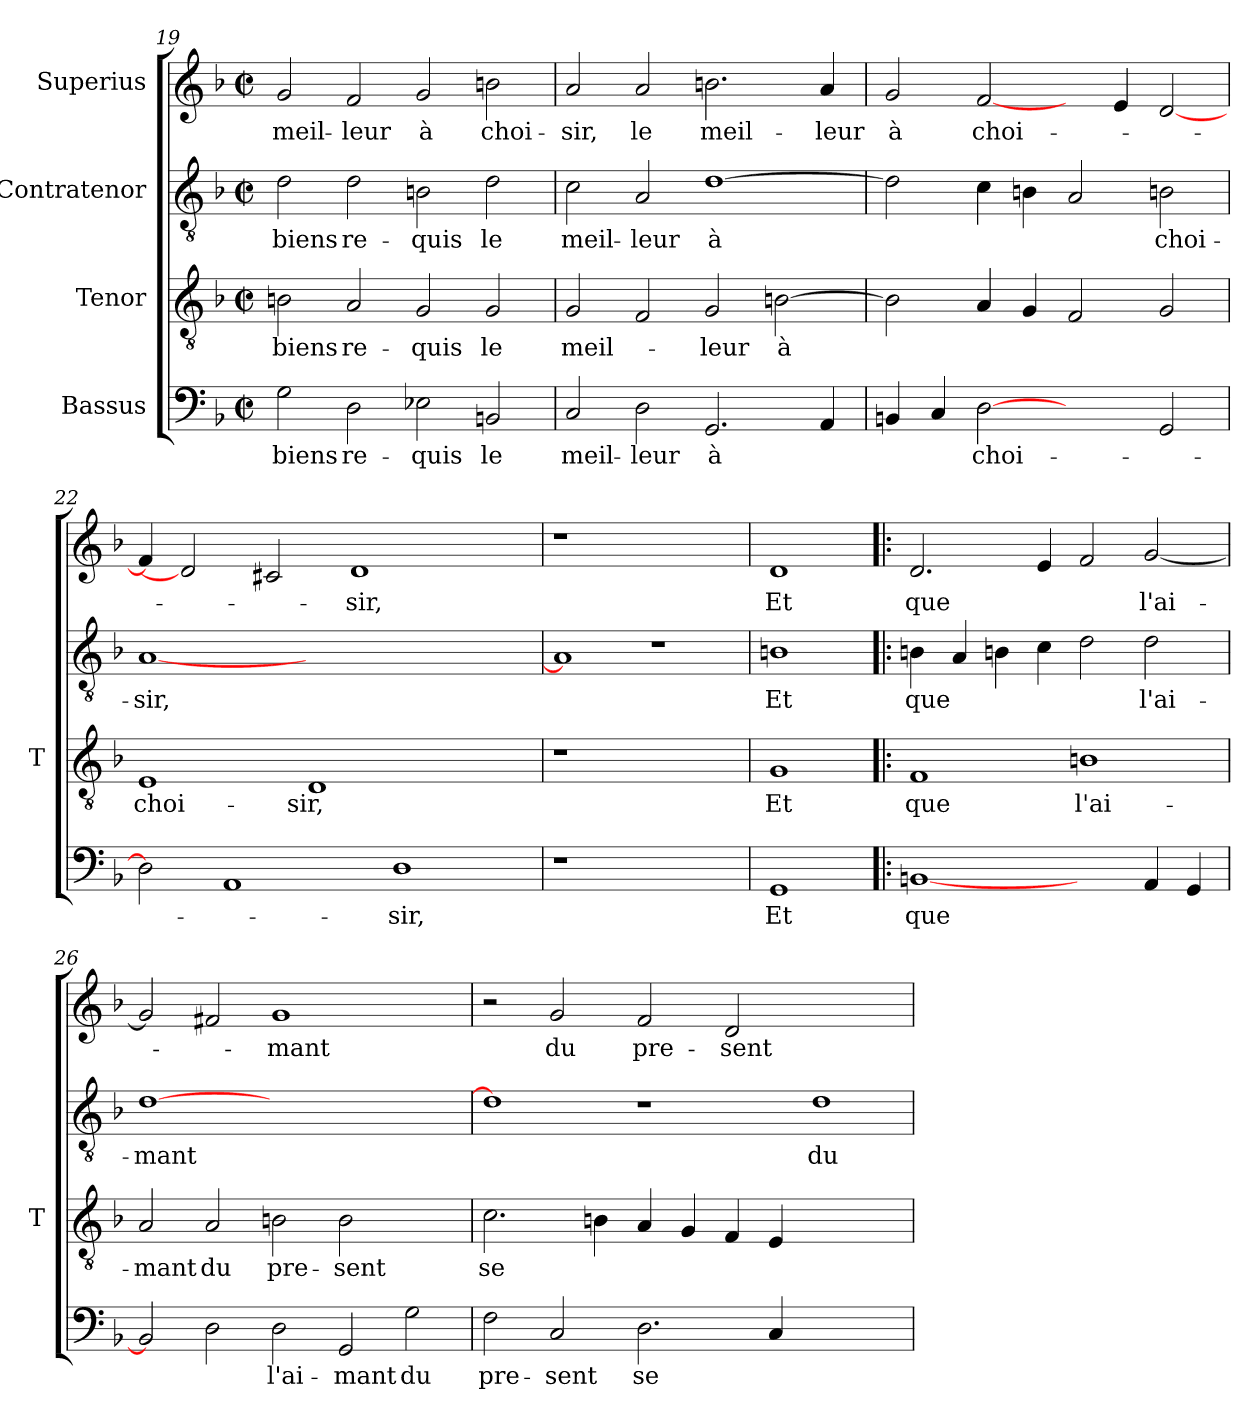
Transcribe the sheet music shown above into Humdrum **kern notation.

**kern	**text	**kern	**text	**kern	**text	**kern	**text
*part4	*part4	*part3	*part3	*part2	*part2	*part1	*part1
*staff4	*staff4	*staff3	*staff3	*staff2	*staff2	*staff1	*staff1
*I"Bassus	*	*I"Tenor	*	*I"Contratenor	*	*I"Superius	*
*	*	*I'T	*	*	*	*	*
*clefF4	*	*clefGv2	*	*clefGv2	*	*clefG2	*
*k[b-]	*	*k[b-]	*	*k[b-]	*	*k[b-]	*
*F:	*	*F:	*	*F:	*	*F:	*
*M2/2	*	*M2/2	*	*M2/2	*	*M2/2	*
*met(c|)	*	*met(c|)	*	*met(c|)	*	*met(c|)	*
=19	=19	=19	=19	=19	=19	=19	=19
2G	-biens	2Bn	-biens	2d	-biens	2g	meil-
2D	re-	2A	re-	2d	re-	2f	-leur
2E-X	-quis	2G	-quis	2Bn	-quis	2g	-à
2BB	-le	2G	-le	2d	-le	2b	choi-
=20	=20	=20	=20	=20	=20	=20	=20
2C	meil-	2G	meil-	2c	meil-	2a	-sir,
2D	-leur	2F	.	2A	-leur	2a	-le
2.GG	-à	2G	-leur	[1d	-à	2.b	meil-
.	.	[2Bn	-à	.	.	.	.
4AA	.	.	.	.	.	4a	-leur
!!LO:PB:g=z
=21	=21	=21	=21	=21	=21	=21	=21
4BB	.	2B]	.	2d]	.	2g	-à
4C	.	.	.	.	.	.	.
[2D	choi-	4A	.	4c	.	[2f	choi-
.	.	4G	.	4Bn	.	.	.
2ryy	.	2F	.	2A	.	4ryy	.
.	.	.	.	.	.	4e	.
2GG	.	2G	.	2Bn	choi-	[2d	.
=22	=22	=22	=22	=22	=22	=22	=22
2D]	.	1E	choi-	[1A	-sir,	4f]	.
.	.	.	.	.	.	2d]	.
1AA	.	.	.	.	.	.	.
.	.	.	.	.	.	2c#X	.
.	.	1D	-sir,	1.ryy	.	.	.
.	.	.	.	.	.	1d	-sir,
1D	-sir,	.	.	.	.	.	.
.	.	2ryy	.	.	.	.	.
.	.	.	.	.	.	4ryy	.
=23	=23	=23	=23	=23	=23	=23	=23
1r	.	1r	.	1A]	.	1r	.
1ryy	.	1ryy	.	1r	.	1ryy	.
=24	=24	=24	=24	=24	=24	=24	=24
1GG	-Et	1G	-Et	1Bn	-Et	1d	-Et
=25!|:	=25!|:	=25!|:	=25!|:	=25!|:	=25!|:	=25!|:	=25!|:
[1BB	-que	1F	-que	4Bn	-que	2.d	-que
.	.	.	.	4A	.	.	.
.	.	.	.	4Bn	.	.	.
.	.	.	.	4c	.	4e	.
2ryy	.	1Bn	l'ai-	2d	.	2f	.
4AA	.	.	.	2d	l'ai-	[2g	l'ai-
4GG	.	.	.	.	.	.	.
=26	=26	=26	=26	=26	=26	=26	=26
2BB]	.	2A	-mant	[1d	-mant	2g]	.
2D	.	2A	-du	.	.	2f#X	.
2D	l'ai-	2Bn	pre-	1.ryy	.	1g	-mant
2GG	-mant	2B	-sent	.	.	.	.
2G	-du	2ryy	.	.	.	2ryy	.
!!LO:LB:g=z
=27	=27	=27	=27	=27	=27	=27	=27
2F	pre-	2.c	-se	1d]	.	2r	.
2C	-sent	.	.	.	.	2g	-du
.	.	4Bn	.	.	.	.	.
2.D	-se	4A	.	1r	.	2f	pre-
.	.	4G	.	.	.	.	.
.	.	4F	.	.	.	2d	-sent
4C	.	4E	.	.	.	.	.
1ryy	.	1ryy	.	1d	-du	1ryy	.
=	=	=	=	=	=	=	=
*-	*-	*-	*-	*-	*-	*-	*-
